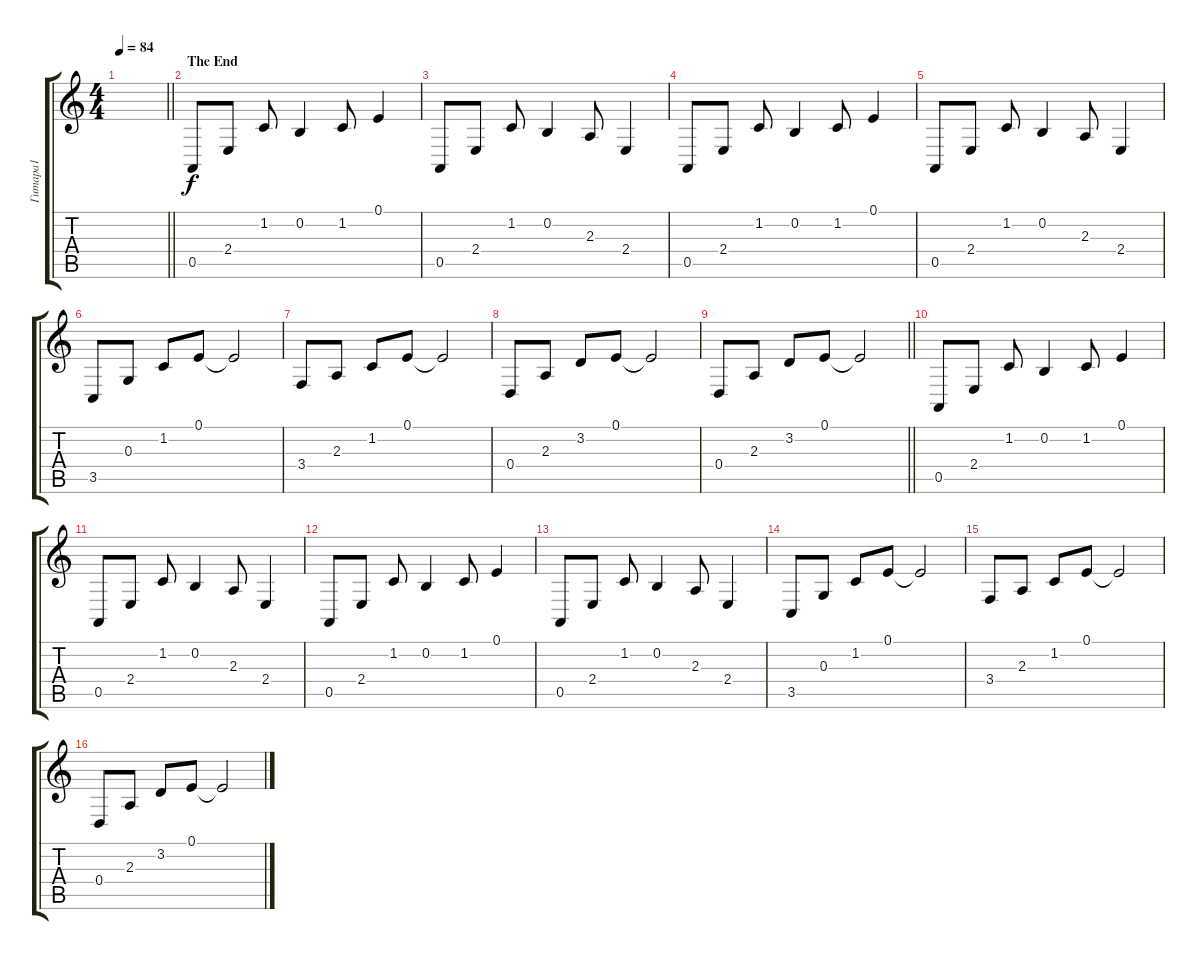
\track ("Гитара1" "Гитара1") {instrument harpsichord}
\staff {score tabs}
\tuning (E4 B3 G3 D3 A2 E2) {hide}
\ts (4 4)
\tempo 84
\clef g2
\barLineRight lightlight
\ks c
|
\section ("" "The End")
0.5.8{volume 10} 2.4.8 1.2.8 0.2.4 1.2.8 0.1.4 |
0.5.8 2.4.8 1.2.8 0.2.4 2.3.8 2.4.4 |
0.5.8 2.4.8 1.2.8 0.2.4 1.2.8 0.1.4 |
0.5.8 2.4.8 1.2.8 0.2.4 2.3.8 2.4.4 |
3.5.8 0.3.8 1.2.8 0.1.8 0.1{t}.2 |
3.4.8 2.3.8 1.2.8 0.1.8 0.1{t}.2 |
0.4.8 2.3.8 3.2.8 0.1.8 0.1{t}.2 |
\barLineRight lightlight
0.4.8 2.3.8 3.2.8 0.1.8 0.1{t}.2 |
0.5.8 2.4.8 1.2.8 0.2.4 1.2.8 0.1.4 |
0.5.8 2.4.8 1.2.8 0.2.4 2.3.8 2.4.4 |
0.5.8 2.4.8 1.2.8 0.2.4 1.2.8 0.1.4 |
0.5.8 2.4.8 1.2.8 0.2.4 2.3.8 2.4.4 |
3.5.8 0.3.8 1.2.8 0.1.8 0.1{t}.2 |
3.4.8 2.3.8 1.2.8 0.1.8 0.1{t}.2 |
0.4.8 2.3.8 3.2.8 0.1.8 0.1{t}.2
